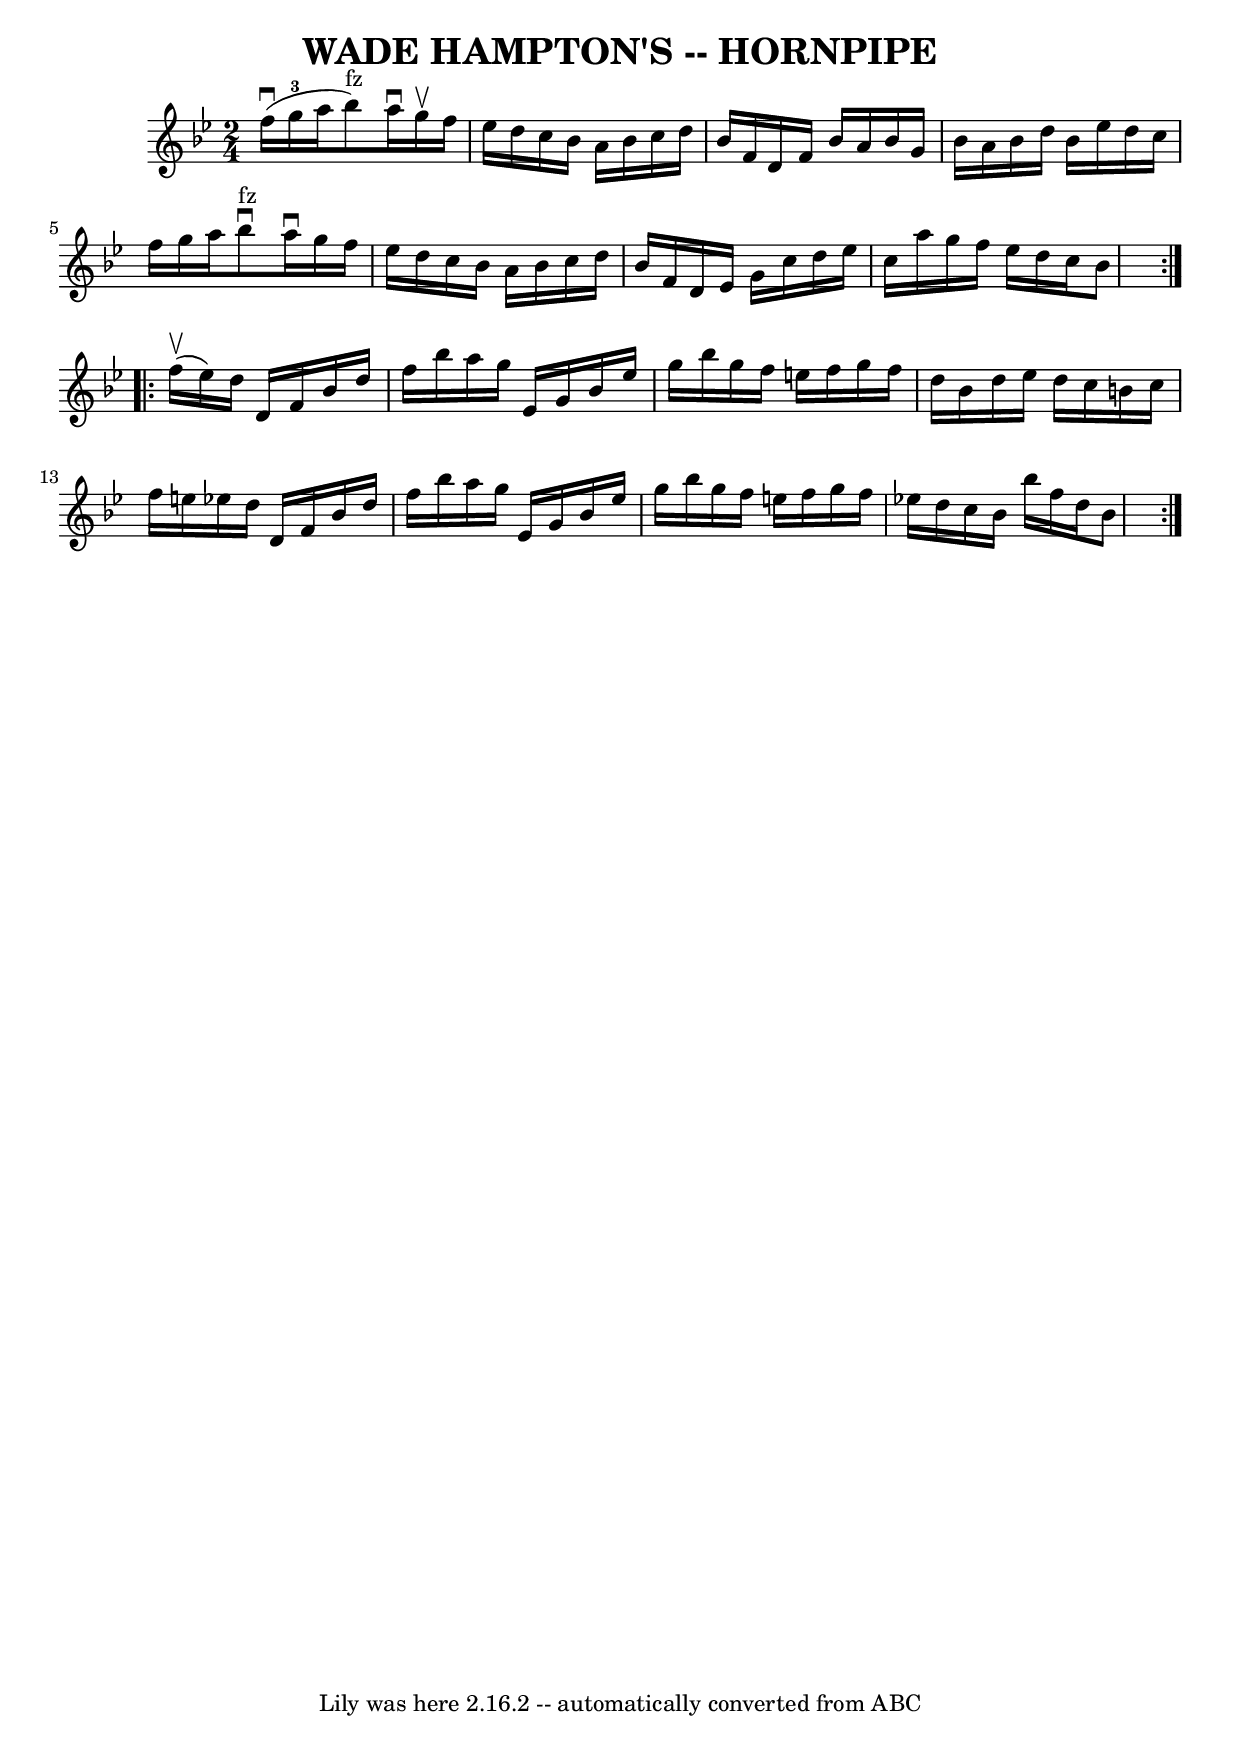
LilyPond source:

\version "2.16.2"
\include "Mammoth.ily"
\header {
  %% book = "Ryan's Mammoth Collection of Fiddle Tunes"
  crossRefNumber = "1"
  footnotes = ""
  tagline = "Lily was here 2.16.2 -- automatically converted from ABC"
  title = "WADE HAMPTON'S -- HORNPIPE"

}
voicedefault =  {



  \repeat volta 2 {

    \time 2/4 
    \key bes \major f''16 (^\downbow g''16-3 a''16        
    |
    bes''8^"fz") a''16^\downbow g''16^\upbow f''16    
    ees''16 d''16 c''16    |
    bes'16 a'16 bes'16 c''16    
    d''16 bes'16 f'16 d'16    |
    f'16 bes'16 a'16 bes'16  
    g'16 bes'16 a'16 bes'16    |
    d''16 bes'16 ees''16    
    d''16 c''16 f''16 g''16 a''16    |
    |
    bes''8 ^"fz"^\downbow a''16^\downbow g''16 f''16 ees''16 d''16 c''16  
    |
    bes'16 a'16 bes'16 c''16 d''16 bes'16 f'16    
    d'16    |
    ees'16 g'16 c''16 d''16 ees''16 c''16    
    a''16 g''16    |
    f''16 ees''16 d''16 c''16 bes'8    
  }   
  
  \repeat volta 2 {
    f''16 (^\upbow ees''16)       |
    d''16    
    d'16 f'16 bes'16 d''16 f''16 bes''16 a''16    |
    
    g''16 ees'16 g'16 bes'16 ees''16 g''16 bes''16 g''16    
    |
    f''16 e''16 f''16 g''16 f''16 d''16 bes'16    
    d''16    |
    ees''16 d''16 c''16 b'16 c''16 f''16    
    e''16 ees''!16    |
    |
    d''16 d'16 f'16 bes'16    
    d''16 f''16 bes''16 a''16    |
    g''16 ees'16 g'16    
    bes'16 ees''16 g''16 bes''16 g''16    |
    f''16 e''16    
    f''16 g''16 f''16 ees''!16 d''16 c''16    |
    bes'16    
    bes''16 f''16 d''16 bes'8    
  }   

}

\score{
  <<

    \context Staff="default"
    {
      \voicedefault 
      
    }

  >>
  \layout {
    
  }
  \midi {
  }

}
